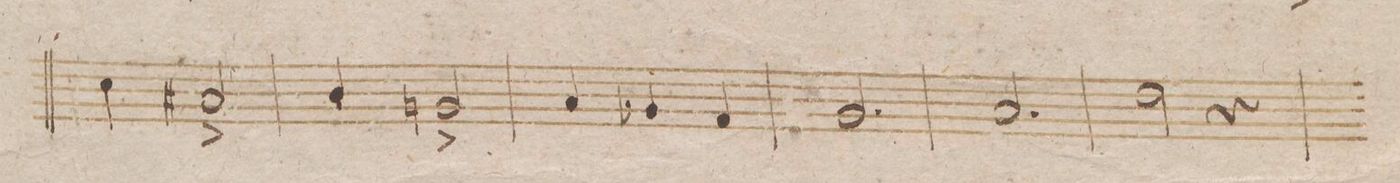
**kern	**dynam
*I"Fagotto 1mo	*
*clefF4	*
*k[b-]	*
*M3/4	*
4E\	.
2C#X^/	.
=89	=89
4D/	.
2BBn^/	.
=90	=90
4C/	.
4BB-X/	.
4AA/	.
=91	=91
2.BB-/	.
=92	=92
2.C/	.
=93	=93
2F\	.
4r	.
=94	=94
*-	*-
